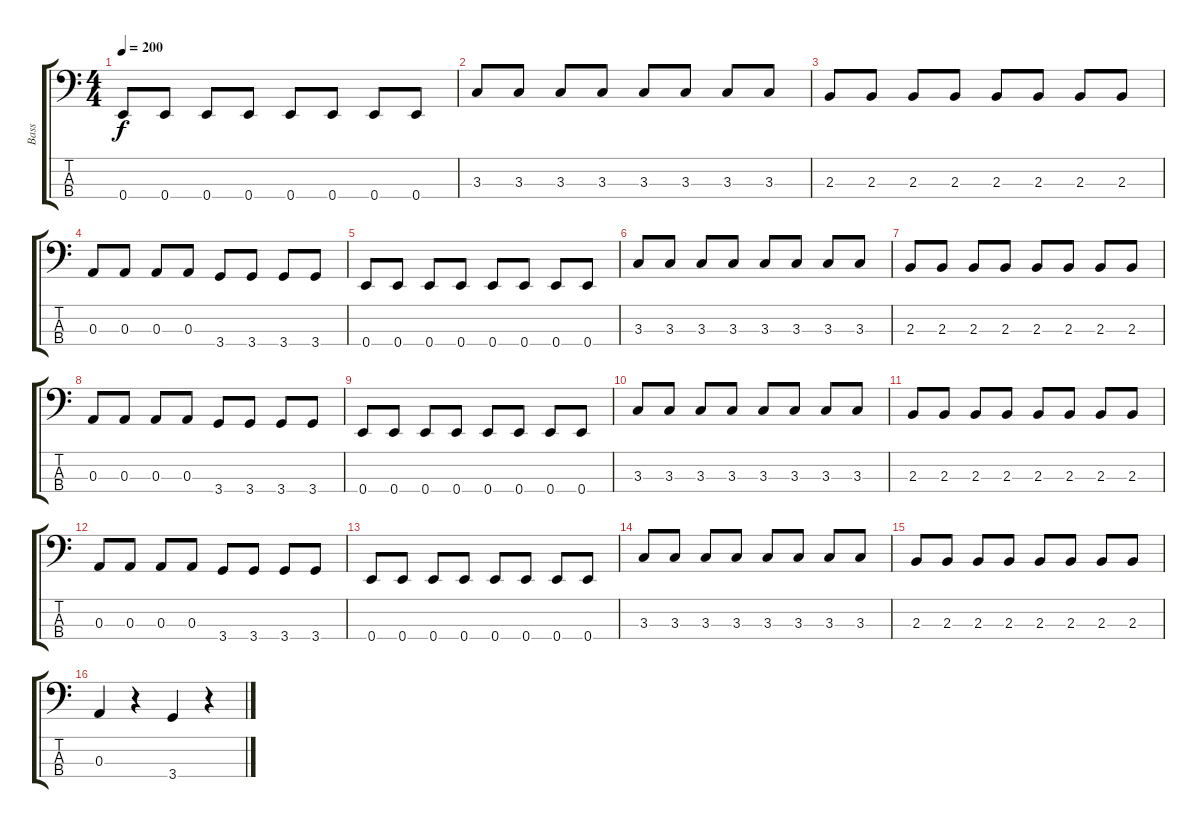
\track ("Bass" "Bass") {instrument electricbasspick}
\staff {score tabs}
\tuning (G2 D2 A1 E1) {hide}
\ts (4 4)
\tempo 200
\clef f4
\ks c
0.4.8{dy f} 0.4.8 0.4.8 0.4.8 0.4.8 0.4.8 0.4.8 0.4.8 |
3.3.8 3.3.8 3.3.8 3.3.8 3.3.8 3.3.8 3.3.8 3.3.8 |
2.3.8 2.3.8 2.3.8 2.3.8 2.3.8 2.3.8 2.3.8 2.3.8 |
0.3.8 0.3.8 0.3.8 0.3.8 3.4.8 3.4.8 3.4.8 3.4.8 |
0.4.8 0.4.8 0.4.8 0.4.8 0.4.8 0.4.8 0.4.8 0.4.8 |
3.3.8 3.3.8 3.3.8 3.3.8 3.3.8 3.3.8 3.3.8 3.3.8 |
2.3.8 2.3.8 2.3.8 2.3.8 2.3.8 2.3.8 2.3.8 2.3.8 |
0.3.8 0.3.8 0.3.8 0.3.8 3.4.8 3.4.8 3.4.8 3.4.8 |
0.4.8 0.4.8 0.4.8 0.4.8 0.4.8 0.4.8 0.4.8 0.4.8 |
3.3.8 3.3.8 3.3.8 3.3.8 3.3.8 3.3.8 3.3.8 3.3.8 |
2.3.8 2.3.8 2.3.8 2.3.8 2.3.8 2.3.8 2.3.8 2.3.8 |
0.3.8 0.3.8 0.3.8 0.3.8 3.4.8 3.4.8 3.4.8 3.4.8 |
0.4.8 0.4.8 0.4.8 0.4.8 0.4.8 0.4.8 0.4.8 0.4.8 |
3.3.8 3.3.8 3.3.8 3.3.8 3.3.8 3.3.8 3.3.8 3.3.8 |
2.3.8 2.3.8 2.3.8 2.3.8 2.3.8 2.3.8 2.3.8 2.3.8 |
0.3.4 r.4 3.4.4 r.4
